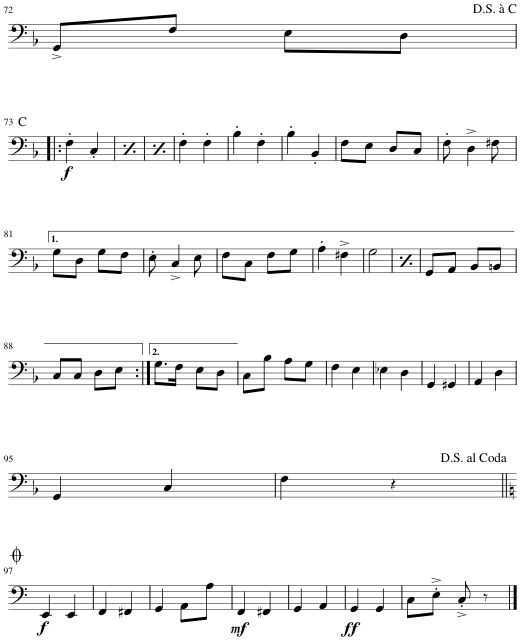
**kern	**dynam
*part1	*part1
*staff1	*staff1
*I"Euphonium	*
*I'Euph.	*
!!LO:PB:g=z
*clefF4	*
*k[b-]	*
*M2/4	*
=72	=72
8GG^/L	.
8F/J	.
8E\L	.
8D\J	.
!LO:TX:a:t=D.S. à C	!
!!LO:LB:g=z
=73!|:	=73!|:
!	!LO:DY:b
4F'\	f
4C'/	.
=74	=74
!	!LO:DY:b
4F'\	f
4C'/	.
=75	=75
!	!LO:DY:b
4F'\	f
4C'/	.
=76	=76
4F'\	.
4F'\	.
=77	=77
4B-'\	.
4F'\	.
=78	=78
4B-'\	.
4BB-'/	.
=79	=79
8F\L	.
8E\J	.
8D/L	.
8C/J	.
=80	=80
8F'\	.
4D^\	.
8F#X\	.
!!LO:LB:g=z
=81	=81
8G\L	.
8D\J	.
8G\L	.
8F\J	.
=82	=82
8E'\	.
4C^/	.
8E\	.
=83	=83
8F\L	.
8C\J	.
8F\L	.
8G\J	.
=84	=84
4A'\	.
4F#X^\	.
=85	=85
2G\	.
=86	=86
2G\	.
=87	=87
8GG/L	.
8AA/J	.
8BB-/L	.
8BBn/J	.
!!LO:LB:g=z
=88	=88
8C/L	.
8C/J	.
8D\L	.
8E\J	.
=89:|!	=89:|!
8.G\L	.
16F\Jk	.
8E\L	.
8D\J	.
=90	=90
8C\L	.
8B-\J	.
8A\L	.
8G\J	.
=91	=91
4F\	.
4E\	.
=92	=92
4E-X\	.
4D\	.
=93	=93
4GG/	.
4GG#X/	.
=94	=94
4AA/	.
4D\	.
!!LO:LB:g=z
=95	=95
4GG/	.
4C/	.
=96	=96
4F\	.
4r	.
!!LO:LB:g=z
=97||	=97||
*k[]	*
!	!LO:DY:b
4EE/	f
4EE/	.
=98	=98
4FF/	.
4FF#X/	.
=99	=99
4GG/	.
8AA\L	.
8A\J	.
=100	=100
!	!LO:DY:b
4FF/	mf
4FF#X/	.
=101	=101
4GG/	.
4AA/	.
=102	=102
!	!LO:DY:b
4GG/	ff
4GG/	.
=103	=103
8C\L	.
8E'^\J	.
8C'^/	.
8r	.
==	==
*-	*-
